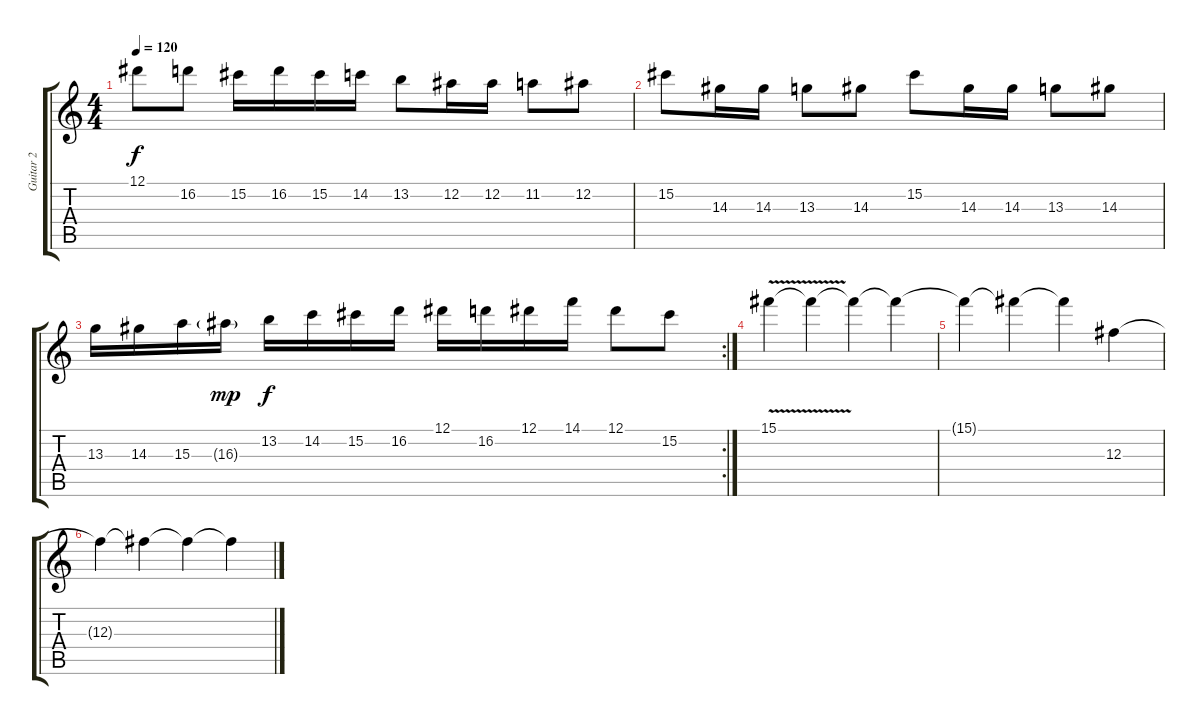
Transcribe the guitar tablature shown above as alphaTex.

\track ("Guitar 2" "Guitar 2") {instrument distortionguitar}
\staff {score tabs}
\tuning (Eb4 Bb3 Gb3 Db3 Ab2 Eb2) {hide}
\ts (4 4)
\tempo 120
\clef g2
\ks c
12.1.8{dy f} 16.2.8 15.2.16 16.2.16 15.2.16 14.2.16 13.2.8 12.2.16 12.2.16 11.2.8 12.2.8 |
15.2.8 14.3.16 14.3.16 13.3.8 14.3.8 15.2.8 14.3.16 14.3.16 13.3.8 14.3.8 |
\rc 2
13.3.16 14.3.16 15.3.16 16.3{g}.16{dy mp} 13.2.16{dy f} 14.2.16 15.2.16 16.2.16 12.1.16 16.2.16 12.1.16 14.1.16 12.1.8 15.2.8 |
15.1{v}.4 15.1{t}.4 15.1{t}.4 15.1{t}.4 |
15.1{t}.4 15.1{t}.4 15.1{t}.4 12.3.4 |
12.3{t}.4 12.3{t}.4 12.3{t}.4 12.3{t}.4
